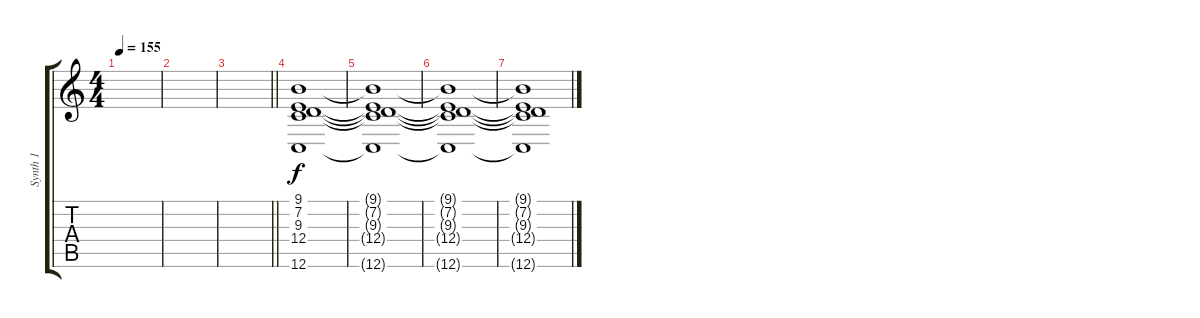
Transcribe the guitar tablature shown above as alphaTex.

\track ("Synth 1" "Synth 1") {instrument pad2warm}
\staff {score tabs}
\tuning (D4 A3 F3 C3 G2 C2) {hide}
\ts (4 4)
\tempo 155
\clef g2
\ks c
|
|
\barLineRight lightlight
|
(9.1 7.2 9.3 12.4 12.6).1{volume 10} |
(9.1{t} 7.2{t} 9.3{t} 12.4{t} 12.6{t}).1 |
(9.1{t} 7.2{t} 9.3{t} 12.4{t} 12.6{t}).1{volume 0} |
(9.1{t} 7.2{t} 9.3{t} 12.4{t} 12.6{t}).1
